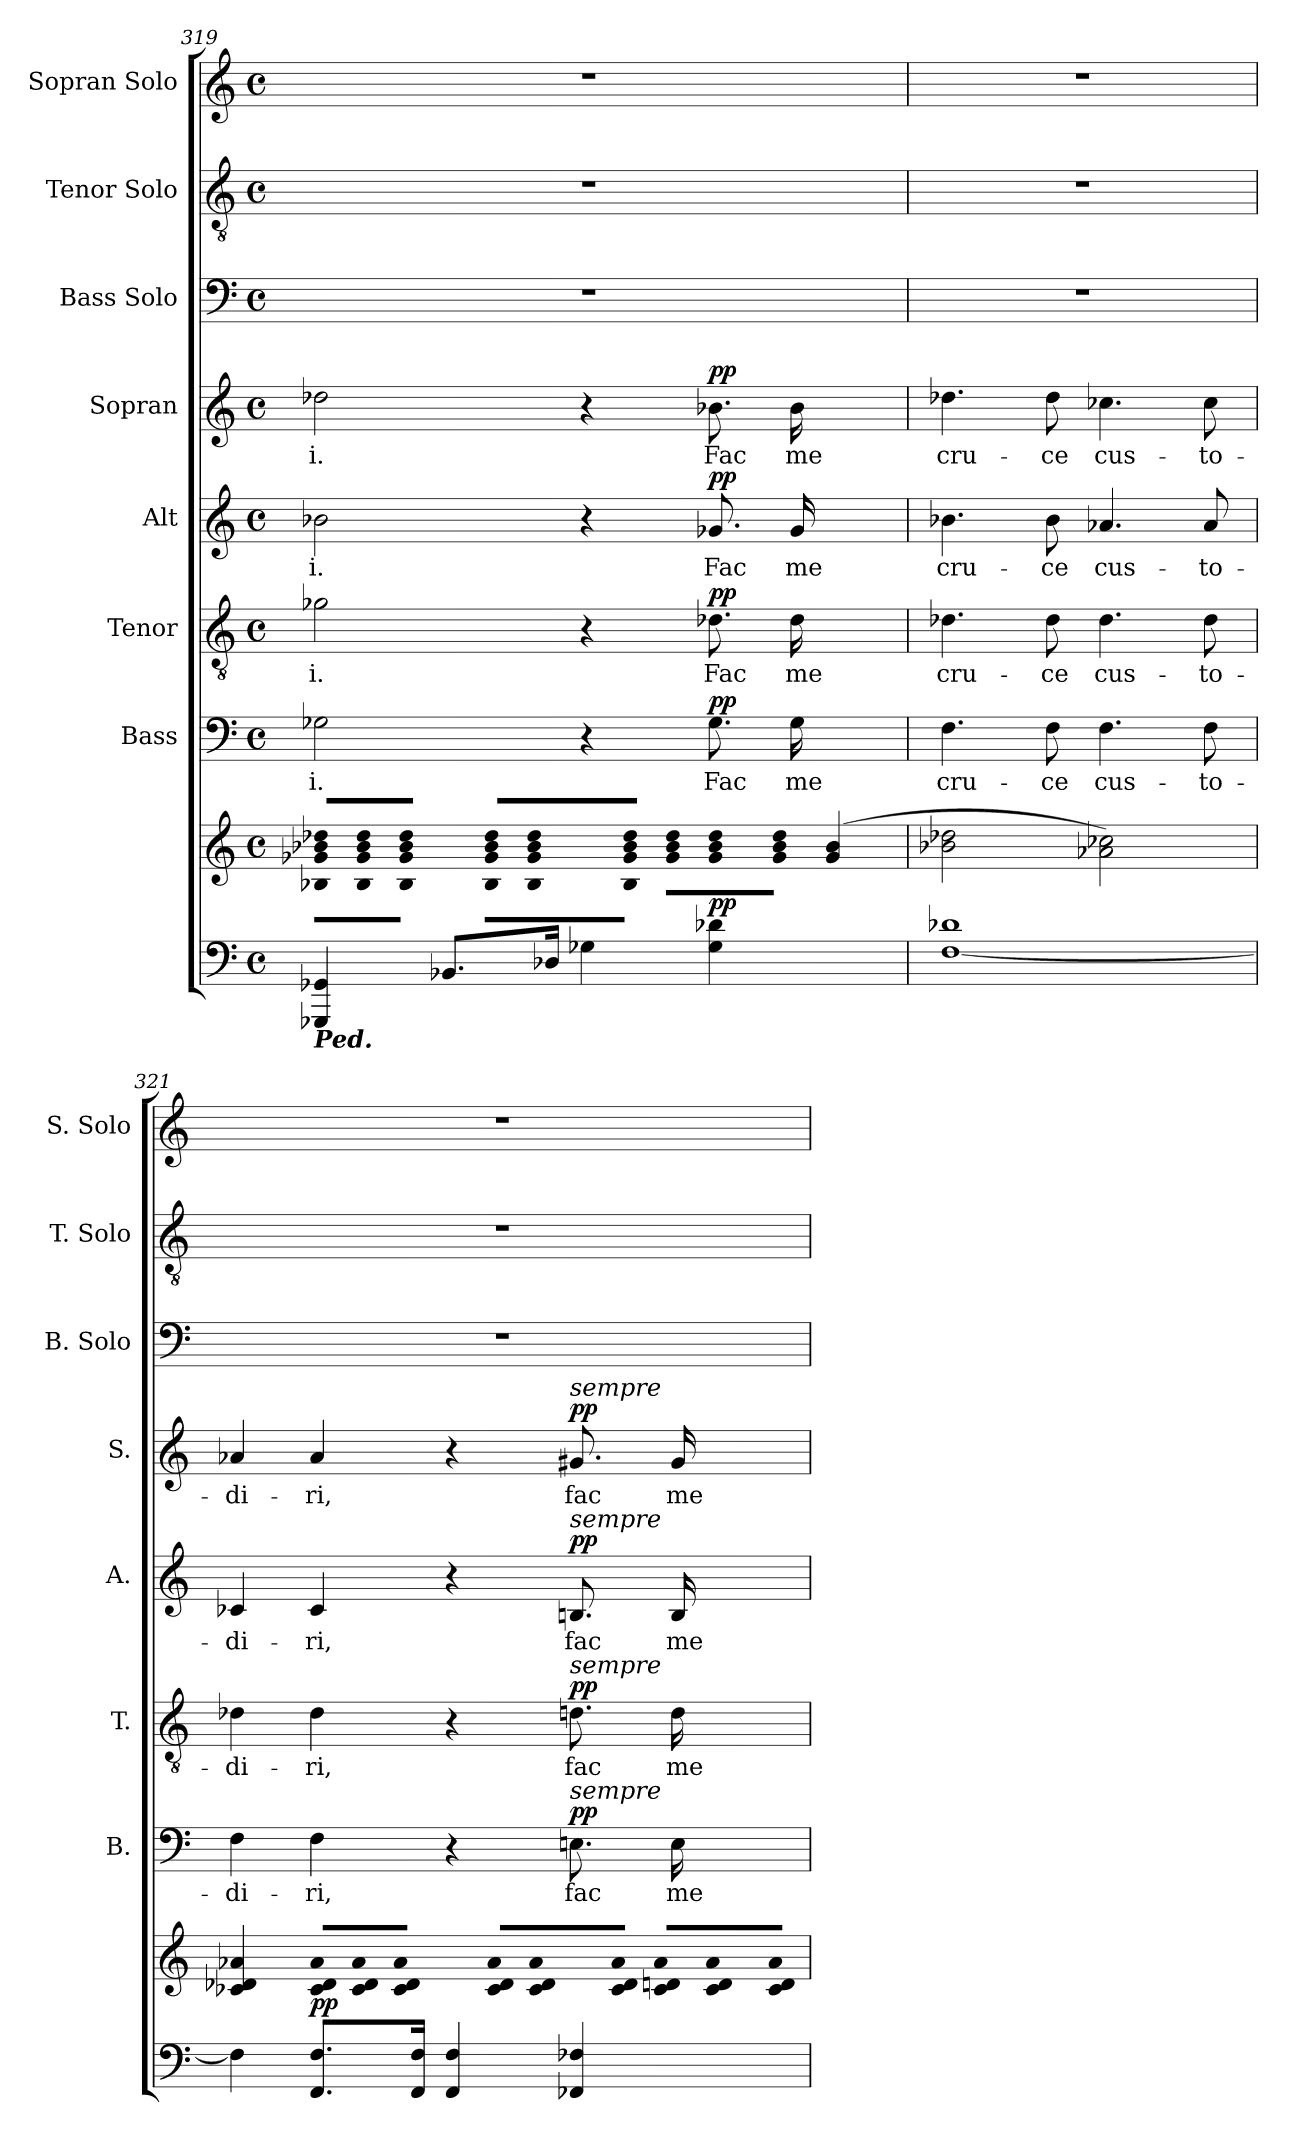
**kern	**kern	**dynam	**kern	**text	**dynam	**kern	**text	**dynam	**kern	**text	**dynam	**kern	**text	**dynam	**kern	**kern	**kern
*part8	*part8	*part8	*part7	*part7	*part7	*part6	*part6	*part6	*part5	*part5	*part5	*part4	*part4	*part4	*part3	*part2	*part1
*staff9	*staff8	*staff8/9	*staff7	*staff7	*staff7	*staff6	*staff6	*staff6	*staff5	*staff5	*staff5	*staff4	*staff4	*staff4	*staff3	*staff2	*staff1
*	*	*	*I"Bass	*	*	*I"Tenor	*	*	*I"Alt	*	*	*I"Sopran	*	*	*I"Bass Solo	*I"Tenor Solo	*I"Sopran Solo
*	*	*	*I'B.	*	*	*I'T.	*	*	*I'A.	*	*	*I'S.	*	*	*I'B. Solo	*I'T. Solo	*I'S. Solo
*clefF4	*clefG2	*	*clefF4	*	*	*clefGv2	*	*	*clefG2	*	*	*clefG2	*	*	*clefF4	*clefGv2	*clefG2
*k[]	*k[]	*	*k[]	*	*	*k[]	*	*	*k[]	*	*	*k[]	*	*	*k[]	*k[]	*k[]
*C:	*C:	*	*C:	*	*	*C:	*	*	*C:	*	*	*C:	*	*	*C:	*C:	*C:
*M4/4	*M4/4	*	*M4/4	*	*	*M4/4	*	*	*M4/4	*	*	*M4/4	*	*	*M4/4	*M4/4	*M4/4
*met(c)	*met(c)	*	*met(c)	*	*	*met(c)	*	*	*met(c)	*	*	*met(c)	*	*	*met(c)	*met(c)	*met(c)
*	*Xtuplet	*	*	*	*	*	*	*	*	*	*	*	*	*	*	*	*
=319	=319	=319	=319	=319	=319	=319	=319	=319	=319	=319	=319	=319	=319	=319	=319	=319	=319
*	*^	*	*	*	*	*	*	*	*	*	*	*	*	*	*	*	*
!LO:TX:b:Bi:t=Ped.	!	!	!	!	!	!	!	!	!	!	!	!	!	!	!	!	!	!
!	!LO:N:vis=8	!LO:N:vis=8	!	!	!LO:LY:b	!	!	!LO:LY:b	!	!	!LO:LY:b	!	!	!LO:LY:b	!	!	!	!
4GGG-X/ 4GG-X/	4096%341b-X/ 4096%341dd-X/L	4096%341B-X\ 4096%341g-X\L	.	2G-X\	-i.	.	2g-X\	-i.	.	2b-X\	-i.	.	2dd-X\	-i.	.	1r	1r	1r
!	!LO:N:vis=8	!LO:N:vis=8	!	!	!	!	!	!	!	!	!	!	!	!	!	!	!	!
.	2048%171b-/ 2048%171dd-/	2048%171B-\ 2048%171g-\	.	.	.	.	.	.	.	.	.	.	.	.	.	.	.	.
!	!LO:N:vis=8	!LO:N:vis=8	!	!	!	!	!	!	!	!	!	!	!	!	!	!	!	!
.	4096%341b-/ 4096%341dd-/J	4096%341B-\ 4096%341g-\J	.	.	.	.	.	.	.	.	.	.	.	.	.	.	.	.
!	!LO:N:vis=8	!LO:N:vis=8	!	!	!	!	!	!	!	!	!	!	!	!	!	!	!	!
8.BB-X/L	4096%341b-/ 4096%341dd-/L	4096%341B-\ 4096%341g-\L	.	.	.	.	.	.	.	.	.	.	.	.	.	.	.	.
!	!LO:N:vis=8	!LO:N:vis=8	!	!	!	!	!	!	!	!	!	!	!	!	!	!	!	!
.	2048%171b-/ 2048%171dd-/	2048%171B-\ 2048%171g-\	.	.	.	.	.	.	.	.	.	.	.	.	.	.	.	.
!	!LO:N:vis=8	!LO:N:vis=8	!	!	!	!	!	!	!	!	!	!	!	!	!	!	!	!
.	4096%341b-/ 4096%341dd-/J	4096%341B-\ 4096%341g-\J	.	.	.	.	.	.	.	.	.	.	.	.	.	.	.	.
16D-X/Jk	.	.	.	.	.	.	.	.	.	.	.	.	.	.	.	.	.	.
!	!LO:N:vis=8	!	!	!	!	!	!	!	!	!	!	!	!	!	!	!	!	!
4G-X\	4096%341g-\ 4096%341b-\ 4096%341dd-\L	2ryy	.	4r	.	.	4r	.	.	4r	.	.	4r	.	.	.	.	.
!	!LO:N:vis=8	!	!	!	!	!	!	!	!	!	!	!	!	!	!	!	!	!
.	2048%171g-\ 2048%171b-\ 2048%171dd-\	.	.	.	.	.	.	.	.	.	.	.	.	.	.	.	.	.
!	!LO:N:vis=8	!	!	!	!	!	!	!	!	!	!	!	!	!	!	!	!	!
.	4096%341g-\ 4096%341b-\ 4096%341dd-\J	.	.	.	.	.	.	.	.	.	.	.	.	.	.	.	.	.
!	!	!	!LO:DY:b	!	!LO:LY:b	!LO:DY:a	!	!LO:LY:b	!LO:DY:a	!	!LO:LY:b	!LO:DY:a	!	!LO:LY:b	!LO:DY:a	!	!	!
4G-\ 4d-X\	(4g-/ 4b-/	.	pp	8.G-\	Fac	pp	8.d-X\	Fac	pp	8.g-X/	Fac	pp	8.b-X\	Fac	pp	.	.	.
!	!	!	!	!	!LO:LY:b	!	!	!LO:LY:b	!	!	!LO:LY:b	!	!	!LO:LY:b	!	!	!	!
.	.	.	.	16G-\	me	.	16d-\	me	.	16g-/	me	.	16b-\	me	.	.	.	.
*	*v	*v	*	*	*	*	*	*	*	*	*	*	*	*	*	*	*	*
=320	=320	=320	=320	=320	=320	=320	=320	=320	=320	=320	=320	=320	=320	=320	=320	=320	=320
!	!	!	!	!LO:LY:b	!	!	!LO:LY:b	!	!	!LO:LY:b	!	!	!LO:LY:b	!	!	!	!
[<1F 1d-X	2b-X\ 2dd-X\	.	4.F\	cru-	.	4.d-X\	cru-	.	4.b-X\	cru-	.	4.dd-X\	cru-	.	1r	1r	1r
!	!	!	!	!LO:LY:b	!	!	!LO:LY:b	!	!	!LO:LY:b	!	!	!LO:LY:b	!	!	!	!
.	.	.	8F\	-ce	.	8d-\	-ce	.	8b-\	-ce	.	8dd-\	-ce	.	.	.	.
!	!	!	!	!LO:LY:b	!	!	!LO:LY:b	!	!	!LO:LY:b	!	!	!LO:LY:b	!	!	!	!
.	2a-X\ 2cc-X\)	.	4.F\	cus-	.	4.d-\	cus-	.	4.a-X/	cus-	.	4.cc-X\	cus-	.	.	.	.
!	!	!	!	!LO:LY:b	!	!	!LO:LY:b	!	!	!LO:LY:b	!	!	!LO:LY:b	!	!	!	!
.	.	.	8F\	-to-	.	8d-\	-to-	.	8a-/	-to-	.	8cc-\	-to-	.	.	.	.
=321	=321	=321	=321	=321	=321	=321	=321	=321	=321	=321	=321	=321	=321	=321	=321	=321	=321
!	!	!	!	!LO:LY:b	!	!	!LO:LY:b	!	!	!LO:LY:b	!	!	!LO:LY:b	!	!	!	!
4F\]	4c-X/ 4d-X/ 4a-X/	.	4F\	-di-	.	4d-X\	-di-	.	4c-X/	-di-	.	4a-X/	-di-	.	1r	1r	1r
!	!LO:N:vis=8	!LO:DY:b	!	!LO:LY:b	!	!	!LO:LY:b	!	!	!LO:LY:b	!	!	!LO:LY:b	!	!	!	!
8.FF/ 8.F/L	4096%341c-/ 4096%341d-/ 4096%341a-/L	pp	4F\	-ri,	.	4d-\	-ri,	.	4c-/	-ri,	.	4a-/	-ri,	.	.	.	.
!	!LO:N:vis=8	!	!	!	!	!	!	!	!	!	!	!	!	!	!	!	!
.	2048%171c-/ 2048%171d-/ 2048%171a-/	.	.	.	.	.	.	.	.	.	.	.	.	.	.	.	.
!	!LO:N:vis=8	!	!	!	!	!	!	!	!	!	!	!	!	!	!	!	!
.	4096%341c-/ 4096%341d-/ 4096%341a-/J	.	.	.	.	.	.	.	.	.	.	.	.	.	.	.	.
16FF/ 16F/Jk	.	.	.	.	.	.	.	.	.	.	.	.	.	.	.	.	.
!	!LO:N:vis=8	!	!	!	!	!	!	!	!	!	!	!	!	!	!	!	!
4FF/ 4F/	4096%341c-/ 4096%341d-/ 4096%341a-/L	.	4r	.	.	4r	.	.	4r	.	.	4r	.	.	.	.	.
!	!LO:N:vis=8	!	!	!	!	!	!	!	!	!	!	!	!	!	!	!	!
.	2048%171c-/ 2048%171d-/ 2048%171a-/	.	.	.	.	.	.	.	.	.	.	.	.	.	.	.	.
!	!LO:N:vis=8	!	!	!	!	!	!	!	!	!	!	!	!	!	!	!	!
.	4096%341c-/ 4096%341d-/ 4096%341a-/J	.	.	.	.	.	.	.	.	.	.	.	.	.	.	.	.
!	!	!	!	!	!	!	!	!	!	!	!	!LO:TX:a:i:t=sempre	!	!	!	!	!
!	!	!	!	!	!	!	!	!	!LO:TX:a:i:t=sempre	!	!	!	!	!	!	!	!
!	!	!	!	!	!	!LO:TX:a:i:t=sempre	!	!	!	!	!	!	!	!	!	!	!
!	!	!	!LO:TX:a:i:t=sempre	!	!	!	!	!	!	!	!	!	!	!	!	!	!
!	!LO:N:vis=8	!	!	!LO:LY:b	!LO:DY:a	!	!LO:LY:b	!LO:DY:a	!	!LO:LY:b	!LO:DY:a	!	!LO:LY:b	!LO:DY:a	!	!	!
4FF-X/ 4F-X/	4096%341c-/ 4096%341dn/ 4096%341a-/L	.	8.En\	fac	pp	8.dn\	fac	pp	8.Bn/	fac	pp	8.g#X/	fac	pp	.	.	.
!	!LO:N:vis=8	!	!	!	!	!	!	!	!	!	!	!	!	!	!	!	!
.	2048%171c-/ 2048%171d/ 2048%171a-/	.	.	.	.	.	.	.	.	.	.	.	.	.	.	.	.
!	!LO:N:vis=8	!	!	!	!	!	!	!	!	!	!	!	!	!	!	!	!
.	4096%341c-/ 4096%341d/ 4096%341a-/J	.	.	.	.	.	.	.	.	.	.	.	.	.	.	.	.
!	!	!	!	!LO:LY:b	!	!	!LO:LY:b	!	!	!LO:LY:b	!	!	!LO:LY:b	!	!	!	!
.	.	.	16E\	me	.	16d\	me	.	16B/	me	.	16g#/	me	.	.	.	.
=	=	=	=	=	=	=	=	=	=	=	=	=	=	=	=	=	=
*-	*-	*-	*-	*-	*-	*-	*-	*-	*-	*-	*-	*-	*-	*-	*-	*-	*-
